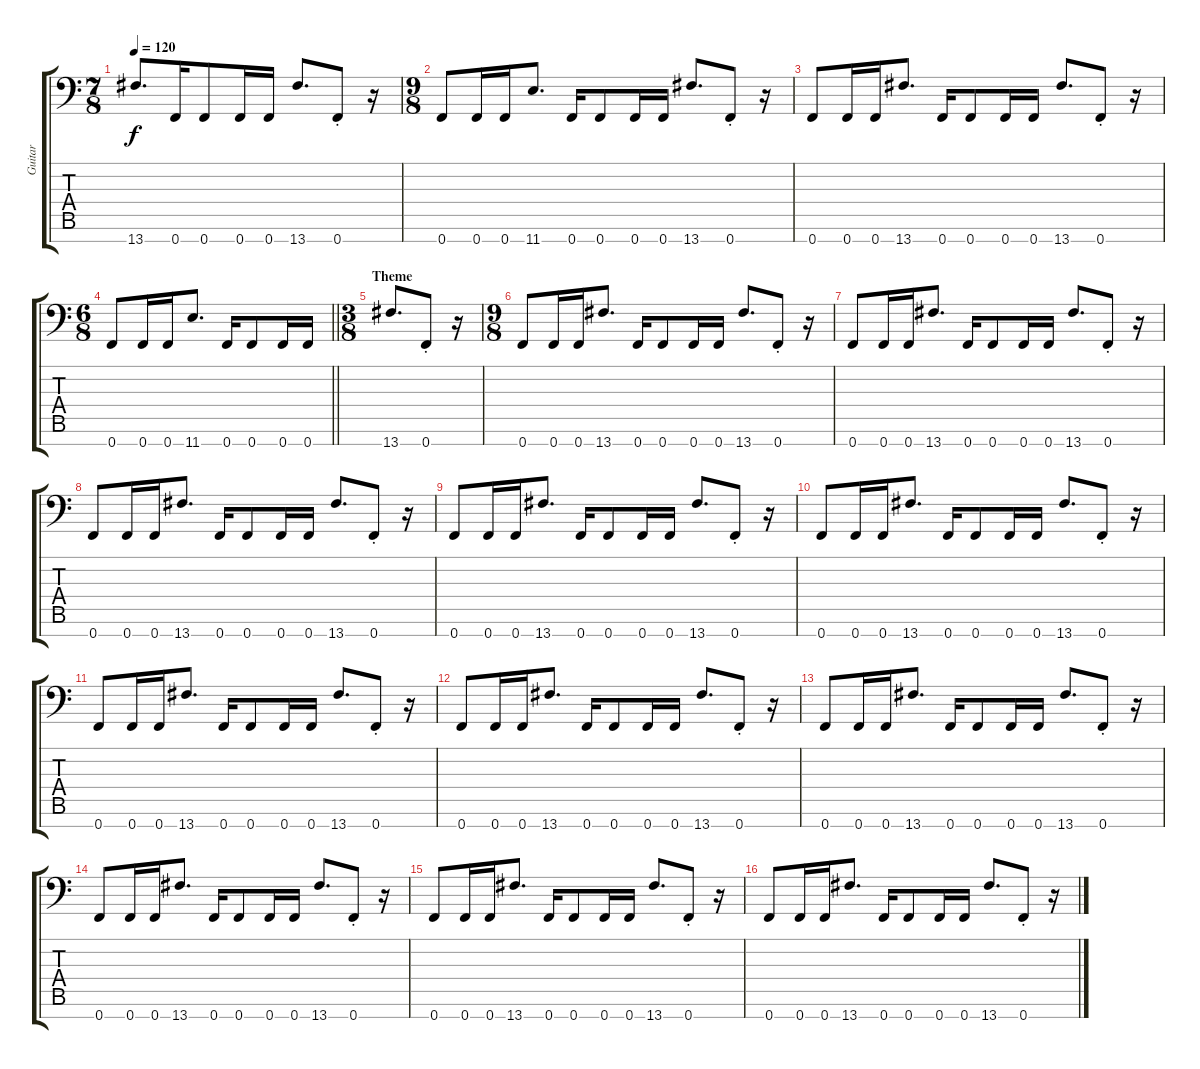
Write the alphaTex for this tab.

\track ("Guitar" "Guitar") {instrument distortionguitar}
\staff {score tabs}
\tuning (Bb3 Gb3 Db3 Ab2 Eb2 Bb1 F1) {hide}
\ts (7 8)
\tempo 120
\clef f4
\ks c
13.7.8{d dy f} 0.7.16 0.7.8 0.7.16 0.7.16 13.7.8{d} 0.7{st}.8 r.16 |
\ts (9 8)
0.7.8 0.7.16 0.7.16 11.7.8{d} 0.7.16 0.7.8 0.7.16 0.7.16 13.7.8{d} 0.7{st}.8 r.16 |
0.7.8 0.7.16 0.7.16 13.7.8{d} 0.7.16 0.7.8 0.7.16 0.7.16 13.7.8{d} 0.7{st}.8 r.16 |
\ts (6 8)
\barLineRight lightlight
0.7.8 0.7.16 0.7.16 11.7.8{d} 0.7.16 0.7.8 0.7.16 0.7.16 |
\ts (3 8)
\section ("" "Theme")
13.7.8{d} 0.7{st}.8 r.16 |
\ts (9 8)
0.7.8 0.7.16 0.7.16 13.7.8{d} 0.7.16 0.7.8 0.7.16 0.7.16 13.7.8{d} 0.7{st}.8 r.16 |
0.7.8 0.7.16 0.7.16 13.7.8{d} 0.7.16 0.7.8 0.7.16 0.7.16 13.7.8{d} 0.7{st}.8 r.16 |
0.7.8 0.7.16 0.7.16 13.7.8{d} 0.7.16 0.7.8 0.7.16 0.7.16 13.7.8{d} 0.7{st}.8 r.16 |
0.7.8 0.7.16 0.7.16 13.7.8{d} 0.7.16 0.7.8 0.7.16 0.7.16 13.7.8{d} 0.7{st}.8 r.16 |
0.7.8 0.7.16 0.7.16 13.7.8{d} 0.7.16 0.7.8 0.7.16 0.7.16 13.7.8{d} 0.7{st}.8 r.16 |
0.7.8 0.7.16 0.7.16 13.7.8{d} 0.7.16 0.7.8 0.7.16 0.7.16 13.7.8{d} 0.7{st}.8 r.16 |
0.7.8 0.7.16 0.7.16 13.7.8{d} 0.7.16 0.7.8 0.7.16 0.7.16 13.7.8{d} 0.7{st}.8 r.16 |
0.7.8 0.7.16 0.7.16 13.7.8{d} 0.7.16 0.7.8 0.7.16 0.7.16 13.7.8{d} 0.7{st}.8 r.16 |
0.7.8 0.7.16 0.7.16 13.7.8{d} 0.7.16 0.7.8 0.7.16 0.7.16 13.7.8{d} 0.7{st}.8 r.16 |
0.7.8 0.7.16 0.7.16 13.7.8{d} 0.7.16 0.7.8 0.7.16 0.7.16 13.7.8{d} 0.7{st}.8 r.16 |
0.7.8 0.7.16 0.7.16 13.7.8{d} 0.7.16 0.7.8 0.7.16 0.7.16 13.7.8{d} 0.7{st}.8 r.16
